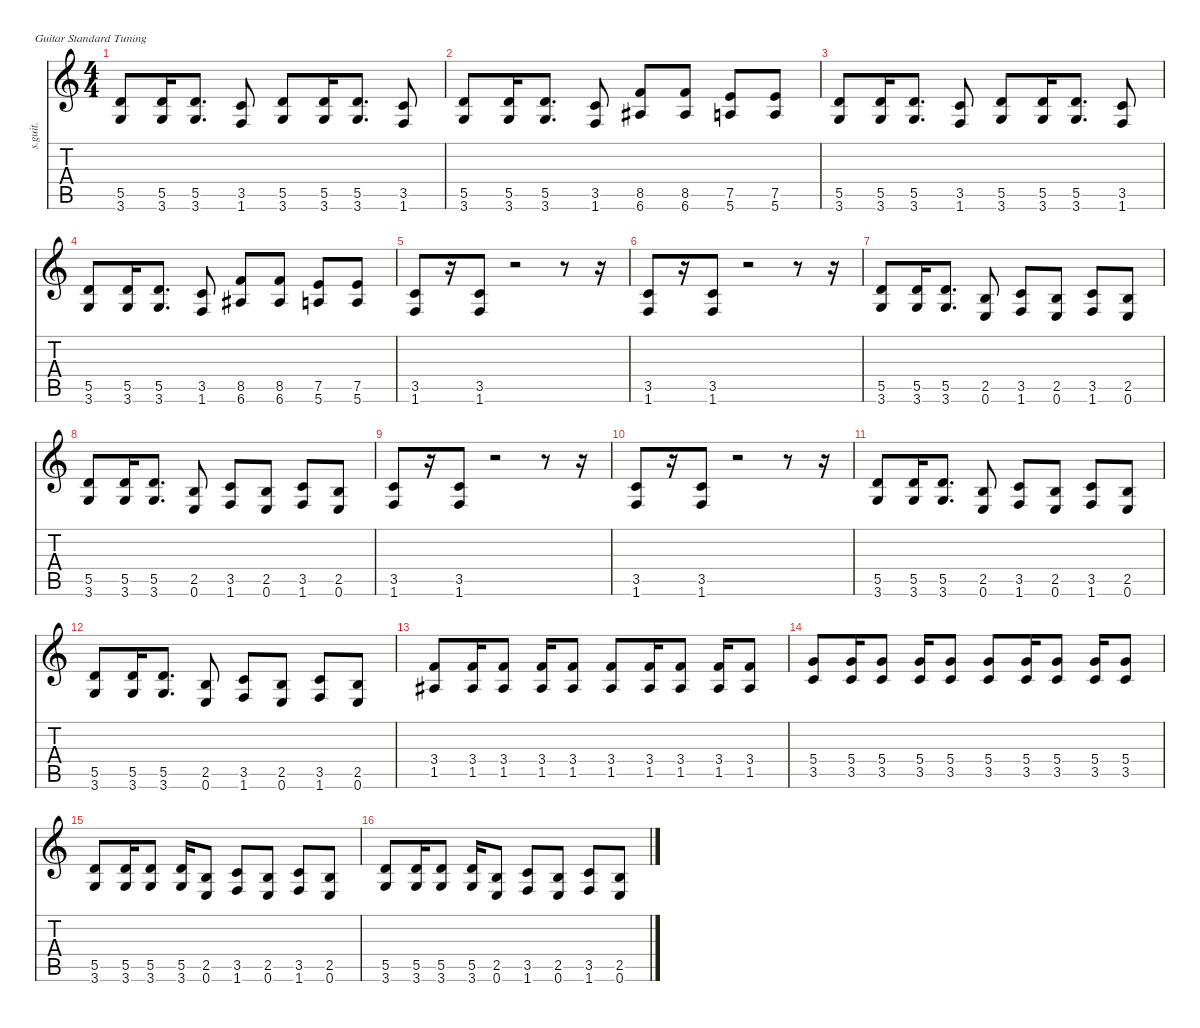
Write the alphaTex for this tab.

\defaultSystemsLayout 4
\hideDynamics
\bracketExtendMode nobrackets
\track ("" "s.guit.") {instrument distortionguitar}
\staff {score tabs}
\tuning (E4 B3 G3 D3 A2 E2)
\ts (4 4)
\tempo (150 hide)
\clef g2
\ks c
(5.5 3.6).8{dy f} (5.5 3.6).16 (5.5 3.6).8{d} (3.5 1.6).8 (5.5 3.6).8 (5.5 3.6).16 (5.5 3.6).8{d} (3.5 1.6).8 |
(5.5 3.6).8 (5.5 3.6).16 (5.5 3.6).8{d} (3.5 1.6).8 (8.5 6.6{acc #}).8 (8.5 6.6{acc #}).8 (7.5 5.6).8 (7.5 5.6).8 |
(5.5 3.6).8 (5.5 3.6).16 (5.5 3.6).8{d} (3.5 1.6).8 (5.5 3.6).8 (5.5 3.6).16 (5.5 3.6).8{d} (3.5 1.6).8 |
(5.5 3.6).8 (5.5 3.6).16 (5.5 3.6).8{d} (3.5 1.6).8 (8.5 6.6{acc #}).8 (8.5 6.6{acc #}).8 (7.5 5.6).8 (7.5 5.6).8 |
(3.5 1.6).8 r.16 (3.5 1.6).8 r.2 r.8 r.16 |
(3.5 1.6).8 r.16 (3.5 1.6).8 r.2 r.8 r.16 |
(5.5 3.6).8 (5.5 3.6).16 (5.5 3.6).8{d} (2.5 0.6).8 (3.5 1.6).8 (2.5 0.6).8 (3.5 1.6).8 (2.5 0.6).8 |
(5.5 3.6).8 (5.5 3.6).16 (5.5 3.6).8{d} (2.5 0.6).8 (3.5 1.6).8 (2.5 0.6).8 (3.5 1.6).8 (2.5 0.6).8 |
(3.5 1.6).8 r.16 (3.5 1.6).8 r.2 r.8 r.16 |
(3.5 1.6).8 r.16 (3.5 1.6).8 r.2 r.8 r.16 |
(5.5 3.6).8 (5.5 3.6).16 (5.5 3.6).8{d} (2.5 0.6).8 (3.5 1.6).8 (2.5 0.6).8 (3.5 1.6).8 (2.5 0.6).8 |
(5.5 3.6).8 (5.5 3.6).16 (5.5 3.6).8{d} (2.5 0.6).8 (3.5 1.6).8 (2.5 0.6).8 (3.5 1.6).8 (2.5 0.6).8 |
(3.4 1.5{acc #}).8 (3.4 1.5{acc #}).16 (3.4 1.5{acc #}).8 (3.4 1.5{acc #}).16 (3.4 1.5{acc #}).8 (3.4 1.5{acc #}).8 (3.4 1.5{acc #}).16 (3.4 1.5{acc #}).8 (3.4 1.5{acc #}).16 (3.4 1.5{acc #}).8 |
(5.4 3.5).8 (5.4 3.5).16 (5.4 3.5).8 (5.4 3.5).16 (5.4 3.5).8 (5.4 3.5).8 (5.4 3.5).16 (5.4 3.5).8 (5.4 3.5).16 (5.4 3.5).8 |
(5.5 3.6).8 (5.5 3.6).16 (5.5 3.6).8 (5.5 3.6).16 (2.5 0.6).8 (3.5 1.6).8 (2.5 0.6).8 (3.5 1.6).8 (2.5 0.6).8 |
(5.5 3.6).8 (5.5 3.6).16 (5.5 3.6).8 (5.5 3.6).16 (2.5 0.6).8 (3.5 1.6).8 (2.5 0.6).8 (3.5 1.6).8 (2.5 0.6).8
